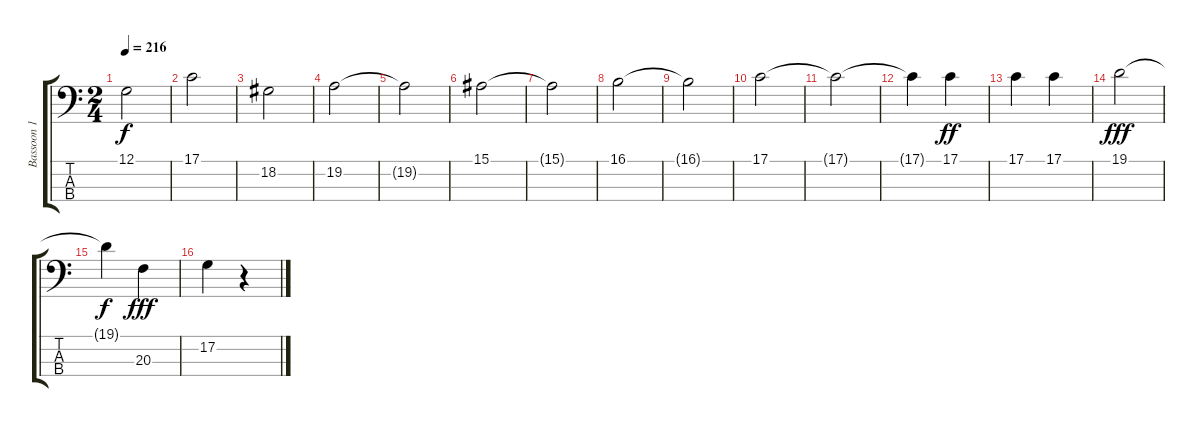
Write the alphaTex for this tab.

\track ("Bassoon 1" "Bassoon 1") {instrument bassoon}
\staff {score tabs}
\tuning (G2 D2 A1 E1) {hide}
\ts (2 4)
\tempo 216
\clef f4
\ks c
12.1.2{dy f} |
17.1.2 |
18.2.2 |
19.2.2 |
19.2{t}.2 |
15.1.2 |
15.1{t}.2 |
16.1.2 |
16.1{t}.2 |
17.1.2 |
17.1{t}.2 |
17.1{t}.4 17.1.4{dy ff} |
17.1.4 17.1.4 |
19.1.2{dy fff} |
19.1{t}.4{dy f} 20.3.4{dy fff} |
17.2.4 r.4
